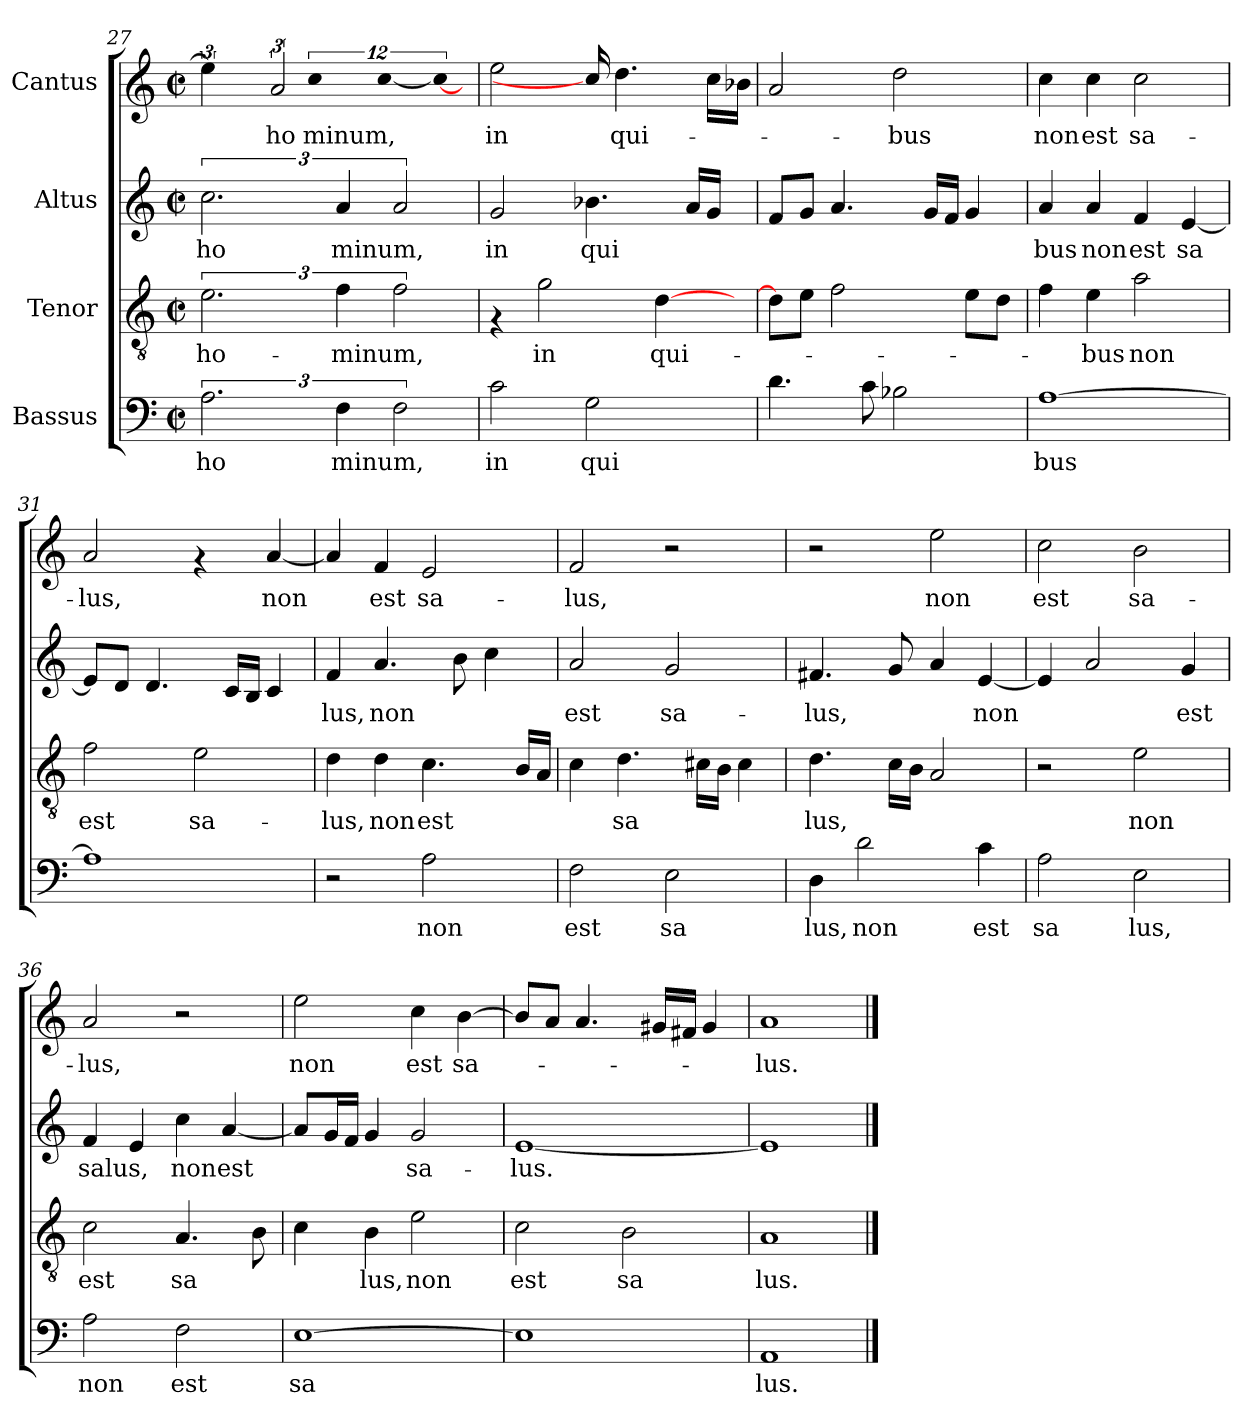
**kern	**text	**kern	**text	**kern	**text	**kern	**text
*part4	*part4	*part3	*part3	*part2	*part2	*part1	*part1
*staff4	*staff4	*staff3	*staff3	*staff2	*staff2	*staff1	*staff1
*I"Bassus	*	*I"Tenor	*	*I"Altus	*	*I"Cantus	*
*clefF4	*	*clefGv2	*	*clefG2	*	*clefG2	*
*k[]	*	*k[]	*	*k[]	*	*k[]	*
*C:	*	*C:	*	*C:	*	*C:	*
*M2/2	*	*M2/2	*	*M2/2	*	*M2/2	*
*met(c|)	*	*met(c|)	*	*met(c|)	*	*met(c|)	*
=27	=27	=27	=27	=27	=27	=27	=27
!	!LO:LY:b	!	!LO:LY:b	!	!LO:LY:b	!	!
*	*	*	*	*	*	*^	*
3.A\	ho	3.e\	ho-	3.cc\	ho	6ee\]	16ryy	.
.	.	.	.	.	.	.	6ryy	.
.	.	.	.	.	.	48%11ryy	.	.
!	!	!	!	!	!	!	!	!LO:LY:b
.	.	.	.	.	.	.	3a/	ho-
!	!	!	!	!	!	!	!	!LO:LY:b
.	.	.	.	.	.	6cc/	.	minum,
!	!LO:LY:b	!	!LO:LY:b	!	!LO:LY:b	!	!	!
6F\	minum,	6f\	-minum,	6a/	minum,	.	.	.
.	.	.	.	.	.	[3cc/	4..ryy	.
3F\	.	3f\	.	3a/	.	.	.	.
.	.	.	.	.	.	48%5cc/_	.	.
*	*	*	*	*	*	*v	*v	*
=28	=28	=28	=28	=28	=28	=28	=28
!	!LO:LY:b	!	!	!	!LO:LY:b	!	!LO:LY:b
2c\	in	4rF	.	2g/	in	2ee\	-in
!	!	!	!LO:LY:b	!	!	!	!
.	.	2g\	in	.	.	.	.
!	!LO:LY:b	!	!	!	!LO:LY:b	!	!
2G\	qui	.	.	4.b-X\	qui	16cc/]	.
!	!	!	!	!	!	!	!LO:LY:b
.	.	.	.	.	.	4.dd\	qui-
!	!	!	!LO:LY:b	!	!	!	!
.	.	[>4d\	qui-	.	.	.	.
.	.	.	.	16a/LL	.	.	.
.	.	.	.	16g/JJ	.	16cc\LL	.
16ryy	.	16ryy	.	16ryy	.	16b-X\JJ	.
=29	=29	=29	=29	=29	=29	=29	=29
4.d\	.	8d\L]	.	8f/L	.	2a/	.
.	.	8e\J	.	8g/J	.	.	.
.	.	2f\	.	4.a/	.	.	.
8c\	.	.	.	.	.	.	.
!	!	!	!	!	!	!	!LO:LY:b
2B-X\	.	.	.	.	.	2dd\	-bus
.	.	.	.	16g/LL	.	.	.
.	.	.	.	16f/JJ	.	.	.
.	.	8e\L	.	4g/	.	.	.
.	.	8d\J	.	.	.	.	.
=30	=30	=30	=30	=30	=30	=30	=30
!	!LO:LY:b	!	!	!	!LO:LY:b	!	!LO:LY:b
[>1A	bus	4f\	.	4a/	bus	4cc\	non
!	!	!	!LO:LY:b	!	!LO:LY:b	!	!LO:LY:b
.	.	4e\	-bus	4a/	non	4cc\	est
!	!	!	!LO:LY:b	!	!LO:LY:b	!	!LO:LY:b
.	.	2a\	non	4f/	est	2cc\	sa-
!	!	!	!	!	!LO:LY:b	!	!
.	.	.	.	[<4e/	sa	.	.
=31	=31	=31	=31	=31	=31	=31	=31
!	!	!	!LO:LY:b	!	!	!	!LO:LY:b
1A]	.	2f\	est	8e/L]	.	2a/	-lus,
.	.	.	.	8d/J	.	.	.
.	.	.	.	4.d/	.	.	.
!	!	!	!LO:LY:b	!	!	!	!
.	.	2e\	sa-	.	.	4rf	.
.	.	.	.	16c/LL	.	.	.
.	.	.	.	16B/JJ	.	.	.
!	!	!	!	!	!	!	!LO:LY:b
.	.	.	.	4c/	.	[<4a/	non
=32	=32	=32	=32	=32	=32	=32	=32
!	!	!	!LO:LY:b	!	!LO:LY:b	!	!
2r	.	4d\	-lus,	4f/	lus,	4a/]	.
!	!	!	!LO:LY:b	!	!LO:LY:b	!	!LO:LY:b
.	.	4d\	non	4.a/	non	4f/	est
!	!LO:LY:b	!	!LO:LY:b	!	!	!	!LO:LY:b
2A\	non	4.c\	est	.	.	2e/	sa-
.	.	.	.	8b\	.	.	.
.	.	.	.	4cc\	.	.	.
.	.	16B/LL	.	.	.	.	.
.	.	16A/JJ	.	.	.	.	.
!!LO:LB:g=z
=33	=33	=33	=33	=33	=33	=33	=33
!	!LO:LY:b	!	!	!	!LO:LY:b	!	!LO:LY:b
2F\	est	4c\	.	2a/	est	2f/	-lus,
!	!	!	!LO:LY:b	!	!	!	!
.	.	4.d\	sa	.	.	.	.
!	!LO:LY:b	!	!	!	!LO:LY:b	!	!
2E\	sa	.	.	2g/	sa-	2r	.
.	.	16c#X\LL	.	.	.	.	.
.	.	16B\JJ	.	.	.	.	.
.	.	4c#\	.	.	.	.	.
=34	=34	=34	=34	=34	=34	=34	=34
!	!LO:LY:b	!	!LO:LY:b	!	!LO:LY:b	!	!
4D\	lus,	4.d\	lus,	4.f#X/	-lus,	2r	.
!	!LO:LY:b	!	!	!	!	!	!
2d\	non	.	.	.	.	.	.
.	.	16c\LL	.	8g/	.	.	.
.	.	16B\JJ	.	.	.	.	.
!	!	!	!	!	!	!	!LO:LY:b
.	.	2A/	.	4a/	.	2ee\	non
!	!LO:LY:b	!	!	!	!LO:LY:b	!	!
4c\	est	.	.	[<4e/	non	.	.
=35	=35	=35	=35	=35	=35	=35	=35
!	!LO:LY:b	!	!	!	!	!	!LO:LY:b
2A\	sa	2r	.	4e/]	.	2cc\	est
.	.	.	.	2a/	.	.	.
!	!LO:LY:b	!	!LO:LY:b	!	!	!	!LO:LY:b
2E\	lus,	2e\	non	.	.	2b\	sa-
!	!	!	!	!	!LO:LY:b	!	!
.	.	.	.	4g/	est	.	.
=36	=36	=36	=36	=36	=36	=36	=36
!	!LO:LY:b	!	!LO:LY:b	!	!LO:LY:b	!	!LO:LY:b
2A\	non	2c\	est	4f/	salus,	2a/	-lus,
.	.	.	.	4e/	.	.	.
!	!LO:LY:b	!	!LO:LY:b	!	!LO:LY:b	!	!
2F\	est	4.A/	sa	4cc\	non	2r	.
!	!	!	!	!	!LO:LY:b	!	!
.	.	.	.	[<4a/	est	.	.
.	.	8B\	.	.	.	.	.
=37	=37	=37	=37	=37	=37	=37	=37
!	!LO:LY:b	!	!	!	!	!	!LO:LY:b
[>1E	sa	4c\	.	8a/L]	.	2ee\	non
.	.	.	.	16g/L	.	.	.
.	.	.	.	16f/JJ	.	.	.
!	!	!	!LO:LY:b	!	!	!	!
.	.	4B\	lus,	4g/	.	.	.
!	!	!	!LO:LY:b	!	!LO:LY:b	!	!LO:LY:b
.	.	2e\	non	2g/	sa-	4cc\	est
!	!	!	!	!	!	!	!LO:LY:b
.	.	.	.	.	.	[<4b\	sa-
=38	=38	=38	=38	=38	=38	=38	=38
!	!	!	!LO:LY:b	!	!LO:LY:b	!	!
1E]	.	2c\	est	[<1e	-lus.	8b/L]	.
.	.	.	.	.	.	8a/J	.
.	.	.	.	.	.	4.a/	.
!	!	!	!LO:LY:b	!	!	!	!
.	.	2B\	sa	.	.	.	.
.	.	.	.	.	.	16g#X/LL	.
.	.	.	.	.	.	16f#X/JJ	.
.	.	.	.	.	.	4g#/	.
=39	=39	=39	=39	=39	=39	=39	=39
!	!LO:LY:b	!	!LO:LY:b	!	!	!	!LO:LY:b
1AA	lus.	1A	lus.	1e]	.	1a	-lus.
==	==	==	==	==	==	==	==
*-	*-	*-	*-	*-	*-	*-	*-
